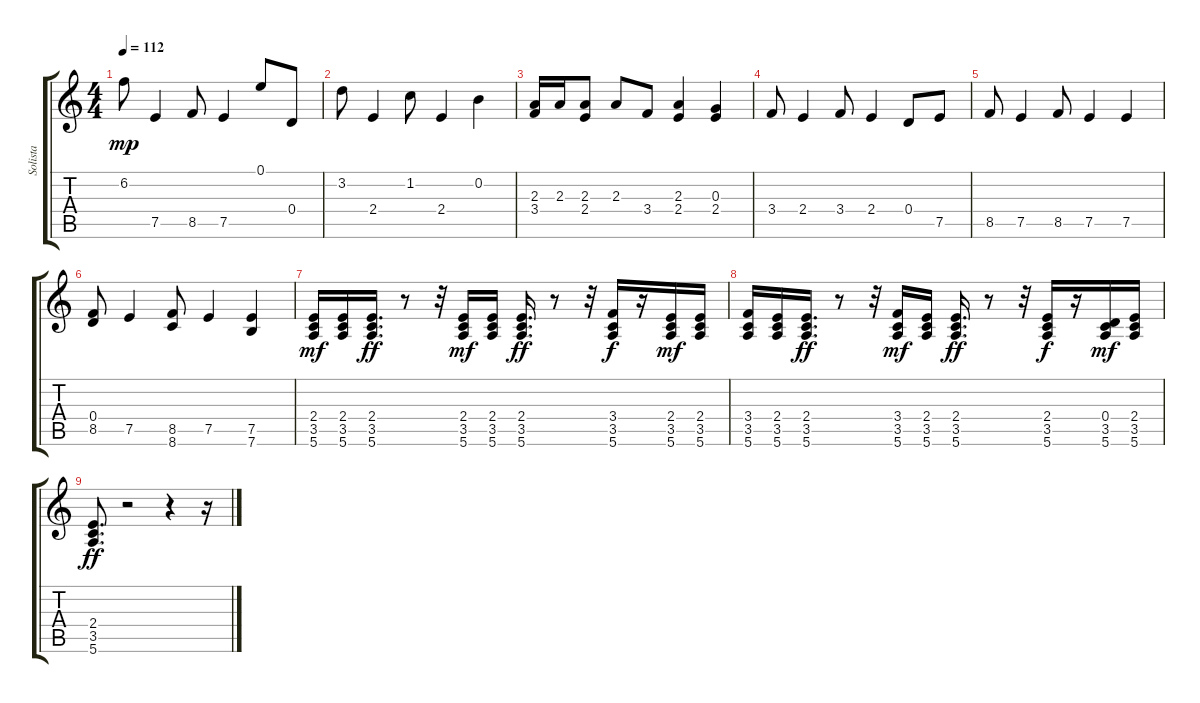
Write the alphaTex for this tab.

\track ("Solista" "Solista") {instrument electricguitarclean}
\staff {score tabs}
\tuning (E4 B3 G3 D3 A2 E2) {hide}
\ts (4 4)
\tempo 112
\clef g2
\ks c
6.2.8{dy mp} 7.5.4 8.5.8 7.5.4 0.1.8 0.4.8 |
3.2.8 2.4.4 1.2.8 2.4.4 0.2.4 |
(2.3 3.4).16 2.3.16 (2.3 2.4).8 2.3.8 3.4.8 (2.3 2.4).4 (0.3 2.4).4 |
3.4.8 2.4.4 3.4.8 2.4.4 0.4.8 7.5.8 |
8.5.8 7.5.4 8.5.8 7.5.4 7.5.4 |
(0.4 8.5).8 7.5.4 (8.5 8.6).8 7.5.4 (7.5 7.6).4 |
(2.4 3.5 5.6).16{dy mf} (2.4 3.5 5.6).16 (2.4 3.5 5.6).16{d dy ff} r.8 r.32 (2.4 3.5 5.6).16{dy mf} (2.4 3.5 5.6).16 (2.4 3.5 5.6).16{d dy ff} r.8 r.32 (3.4 3.5 5.6).16{dy f} r.16 (2.4 3.5 5.6).16{dy mf} (2.4 3.5 5.6).16 |
(3.4 3.5 5.6).16 (2.4 3.5 5.6).16 (2.4 3.5 5.6).16{d dy ff} r.8 r.32 (3.4 3.5 5.6).16{dy mf} (2.4 3.5 5.6).16 (2.4 3.5 5.6).16{d dy ff} r.8 r.32 (2.4 3.5 5.6).16{dy f} r.16 (0.4 3.5 5.6).16{dy mf} (2.4 3.5 5.6).16 |
(2.4 3.5 5.6).8{d dy ff} r.2 r.4 r.16
